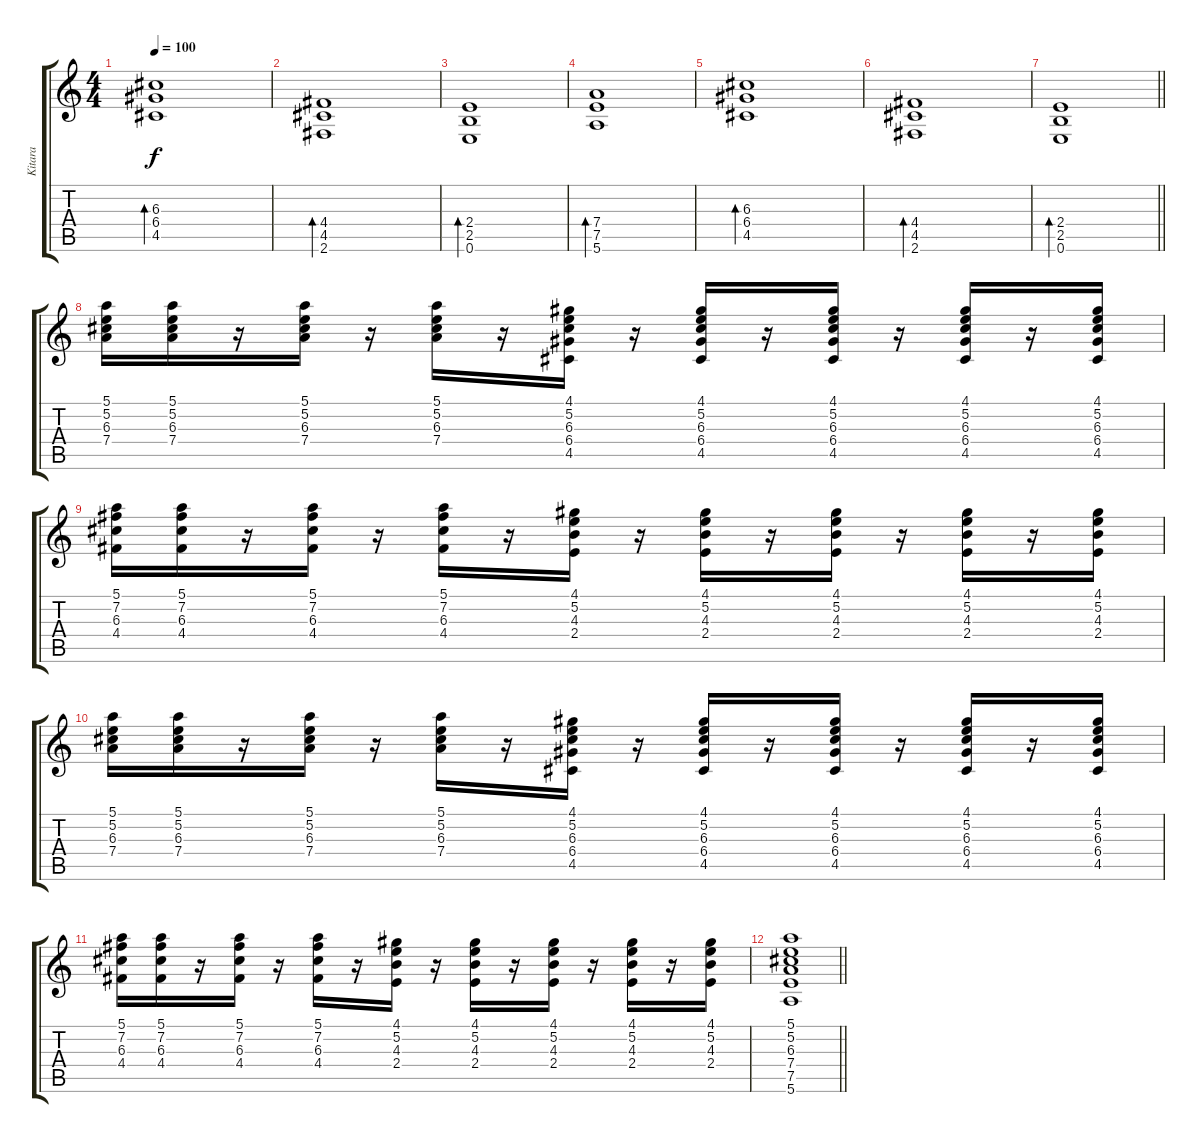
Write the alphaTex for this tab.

\track ("Kitara" "Kitara") {instrument electricguitarclean}
\staff {score tabs}
\tuning (E4 B3 G3 D3 A2 E2) {hide}
\ts (4 4)
\tempo 100
\clef g2
\ks c
(6.3 6.4 4.5).1{bd 480 dy f} |
(4.4 4.5 2.6).1{bd 480} |
(2.4 2.5 0.6).1{bd 480} |
(7.4 7.5 5.6).1{bd 480} |
(6.3 6.4 4.5).1{bd 480} |
(4.4 4.5 2.6).1{bd 480} |
\barLineRight lightlight
(2.4 2.5 0.6).1{bd 480} |
(5.1 5.2 6.3 7.4).16 (5.1 5.2 6.3 7.4).16 r.16 (5.1 5.2 6.3 7.4).16 r.16 (5.1 5.2 6.3 7.4).16 r.16 (4.1 5.2 6.3 6.4 4.5).16 r.16 (4.1 5.2 6.3 6.4 4.5).16 r.16 (4.1 5.2 6.3 6.4 4.5).16 r.16 (4.1 5.2 6.3 6.4 4.5).16 r.16 (4.1 5.2 6.3 6.4 4.5).16 |
(5.1 7.2 6.3 4.4).16 (5.1 7.2 6.3 4.4).16 r.16 (5.1 7.2 6.3 4.4).16 r.16 (5.1 7.2 6.3 4.4).16 r.16 (4.1 5.2 4.3 2.4).16 r.16 (4.1 5.2 4.3 2.4).16 r.16 (4.1 5.2 4.3 2.4).16 r.16 (4.1 5.2 4.3 2.4).16 r.16 (4.1 5.2 4.3 2.4).16 |
(5.1 5.2 6.3 7.4).16 (5.1 5.2 6.3 7.4).16 r.16 (5.1 5.2 6.3 7.4).16 r.16 (5.1 5.2 6.3 7.4).16 r.16 (4.1 5.2 6.3 6.4 4.5).16 r.16 (4.1 5.2 6.3 6.4 4.5).16 r.16 (4.1 5.2 6.3 6.4 4.5).16 r.16 (4.1 5.2 6.3 6.4 4.5).16 r.16 (4.1 5.2 6.3 6.4 4.5).16 |
(5.1 7.2 6.3 4.4).16 (5.1 7.2 6.3 4.4).16 r.16 (5.1 7.2 6.3 4.4).16 r.16 (5.1 7.2 6.3 4.4).16 r.16 (4.1 5.2 4.3 2.4).16 r.16 (4.1 5.2 4.3 2.4).16 r.16 (4.1 5.2 4.3 2.4).16 r.16 (4.1 5.2 4.3 2.4).16 r.16 (4.1 5.2 4.3 2.4).16 |
\barLineRight lightlight
(5.1 5.2 6.3 7.4 7.5 5.6).1
